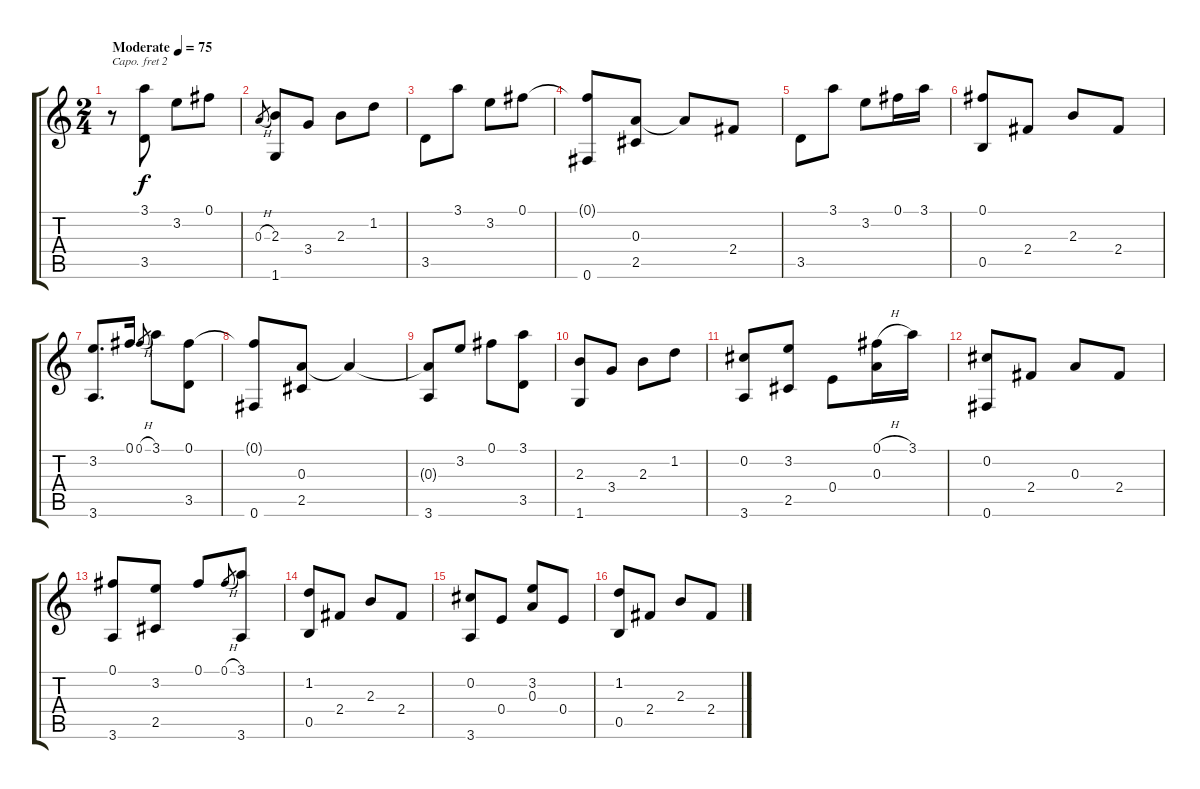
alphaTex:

\track "" {instrument acousticguitarsteel}
\staff {score tabs}
\capo 2
\tuning (E4 B3 G3 D3 A2 E2) {hide}
\ts (2 4)
\tempo (75 "Moderate")
\clef g2
\ks c
r.8{dy f instrument acousticguitarsteel} (3.1 3.5).8 3.2.8 0.1.8 |
0.3{h}.8{gr} (2.3 1.6).8 3.4.8 2.3.8 1.2.8 |
3.5.8 3.1.8 3.2.8 0.1.8 |
(0.1{t} 0.6).8 (0.3 2.5).8 0.3{t}.8 2.4.8 |
3.5.8 3.1.8 3.2.8 0.1.16 3.1.16 |
(0.1 0.5).8 2.4.8 2.3.8 2.4.8 |
(3.2 3.6).8{d} 0.1.16 0.1{h}.8{gr} 3.1.8 (0.1 3.5).8 |
(0.1{t} 0.6).8 (0.3 2.5).8 0.3{t}.4 |
(0.3{t} 3.6).8 3.2.8 0.1.8 (3.1 3.5).8 |
(2.3 1.6).8 3.4.8 2.3.8 1.2.8 |
(0.2 3.6).8 (3.2 2.5).8 0.4.8 (0.1{h} 0.3).16 3.1.16 |
(0.2 0.6).8 2.4.8 0.3.8 2.4.8 |
(0.1 3.6).8 (3.2 2.5).8 0.1.8 0.1{h}.8{gr} (3.1 3.6).8 |
(1.2 0.5).8 2.4.8 2.3.8 2.4.8 |
(0.2 3.6).8 0.4.8 (3.2 0.3).8 0.4.8 |
(1.2 0.5).8 2.4.8 2.3.8 2.4.8
